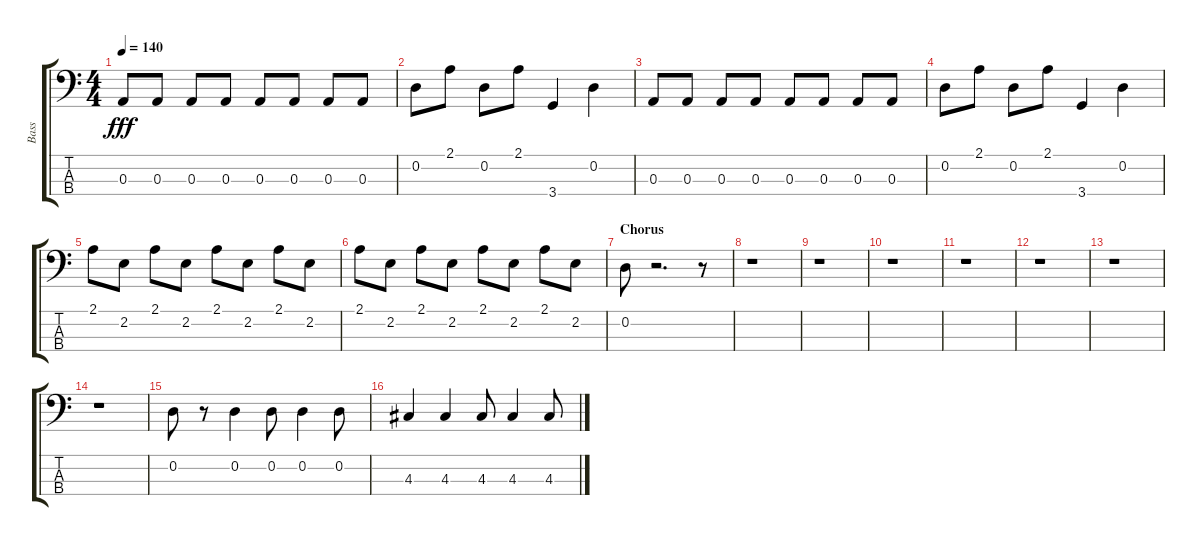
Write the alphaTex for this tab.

\track ("Bass" "Bass") {instrument electricbasspick}
\staff {score tabs}
\tuning (G2 D2 A1 E1) {hide}
\ts (4 4)
\tempo 140
\clef f4
\ks c
0.3.8{dy fff} 0.3.8 0.3.8 0.3.8 0.3.8 0.3.8 0.3.8 0.3.8 |
0.2.8 2.1.8 0.2.8 2.1.8 3.4.4 0.2.4 |
0.3.8 0.3.8 0.3.8 0.3.8 0.3.8 0.3.8 0.3.8 0.3.8 |
0.2.8 2.1.8 0.2.8 2.1.8 3.4.4 0.2.4 |
2.1.8 2.2.8 2.1.8 2.2.8 2.1.8 2.2.8 2.1.8 2.2.8 |
2.1.8 2.2.8 2.1.8 2.2.8 2.1.8 2.2.8 2.1.8 2.2.8 |
\section ("" "Chorus")
0.2.8{volume 16} r.2{d} r.8 |
r.1 |
r.1 |
r.1 |
r.1 |
r.1 |
r.1 |
r.1 |
0.2.8{volume 15} r.8 0.2.4 0.2.8 0.2.4 0.2.8 |
4.3.4 4.3.4 4.3.8 4.3.4 4.3.8
